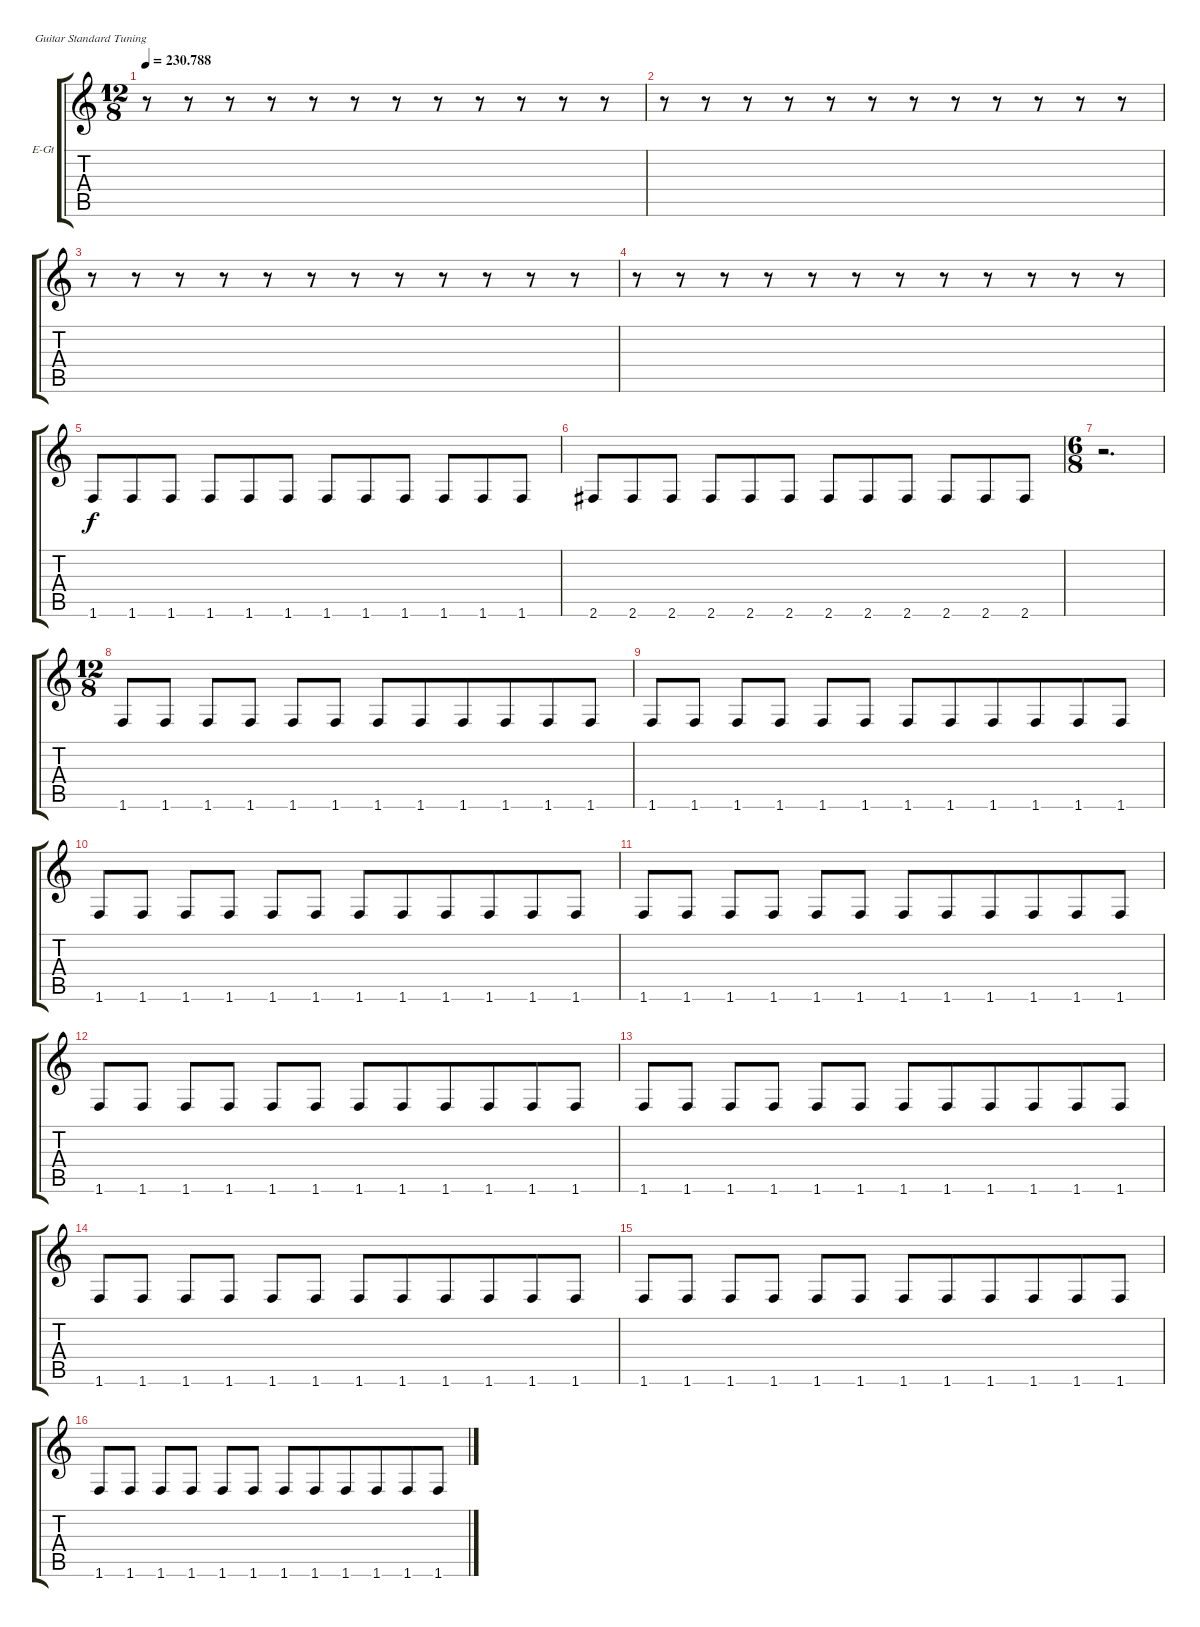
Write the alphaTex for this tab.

\bracketExtendMode groupsimilarinstruments
\firstSystemTrackNameOrientation horizontal
\otherSystemsTrackNameOrientation horizontal
\track ("Ритм" "E-Gt") {instrument distortionguitar}
\staff {score tabs}
\tuning (E4 B3 G3 D3 A2 E2)
\ts (12 8)
\tempo
230.788
\accidentals auto
\clef g2
\ottava regular
\simile none
\ks c
r.8{dy f} r.8 r.8 r.8 r.8 r.8 r.8 r.8 r.8 r.8 r.8 r.8 |
r.8 r.8 r.8 r.8 r.8 r.8 r.8 r.8 r.8 r.8 r.8 r.8 |
r.8 r.8 r.8 r.8 r.8 r.8 r.8 r.8 r.8 r.8 r.8 r.8 |
r.8 r.8 r.8 r.8 r.8 r.8 r.8 r.8 r.8 r.8 r.8 r.8 |
1.6.8 1.6.8 1.6.8 1.6.8 1.6.8 1.6.8 1.6.8 1.6.8 1.6.8 1.6.8 1.6.8 1.6.8 |
2.6.8 2.6.8 2.6.8 2.6.8 2.6.8 2.6.8 2.6.8 2.6.8 2.6.8 2.6.8 2.6.8 2.6.8 |
\ts (6 8)
\beaming (8 2 2 2 2)
r.2{d} |
\ts (12 8)
\beaming (8 2 2 2 6)
1.6.8 1.6.8 1.6.8 1.6.8 1.6.8 1.6.8 1.6.8 1.6.8 1.6.8 1.6.8 1.6.8 1.6.8 |
1.6.8 1.6.8 1.6.8 1.6.8 1.6.8 1.6.8 1.6.8 1.6.8 1.6.8 1.6.8 1.6.8 1.6.8 |
1.6.8 1.6.8 1.6.8 1.6.8 1.6.8 1.6.8 1.6.8 1.6.8 1.6.8 1.6.8 1.6.8 1.6.8 |
1.6.8 1.6.8 1.6.8 1.6.8 1.6.8 1.6.8 1.6.8 1.6.8 1.6.8 1.6.8 1.6.8 1.6.8 |
1.6.8 1.6.8 1.6.8 1.6.8 1.6.8 1.6.8 1.6.8 1.6.8 1.6.8 1.6.8 1.6.8 1.6.8 |
1.6.8 1.6.8 1.6.8 1.6.8 1.6.8 1.6.8 1.6.8 1.6.8 1.6.8 1.6.8 1.6.8 1.6.8 |
1.6.8 1.6.8 1.6.8 1.6.8 1.6.8 1.6.8 1.6.8 1.6.8 1.6.8 1.6.8 1.6.8 1.6.8 |
1.6.8 1.6.8 1.6.8 1.6.8 1.6.8 1.6.8 1.6.8 1.6.8 1.6.8 1.6.8 1.6.8 1.6.8 |
1.6.8 1.6.8 1.6.8 1.6.8 1.6.8 1.6.8 1.6.8 1.6.8 1.6.8 1.6.8 1.6.8 1.6.8
